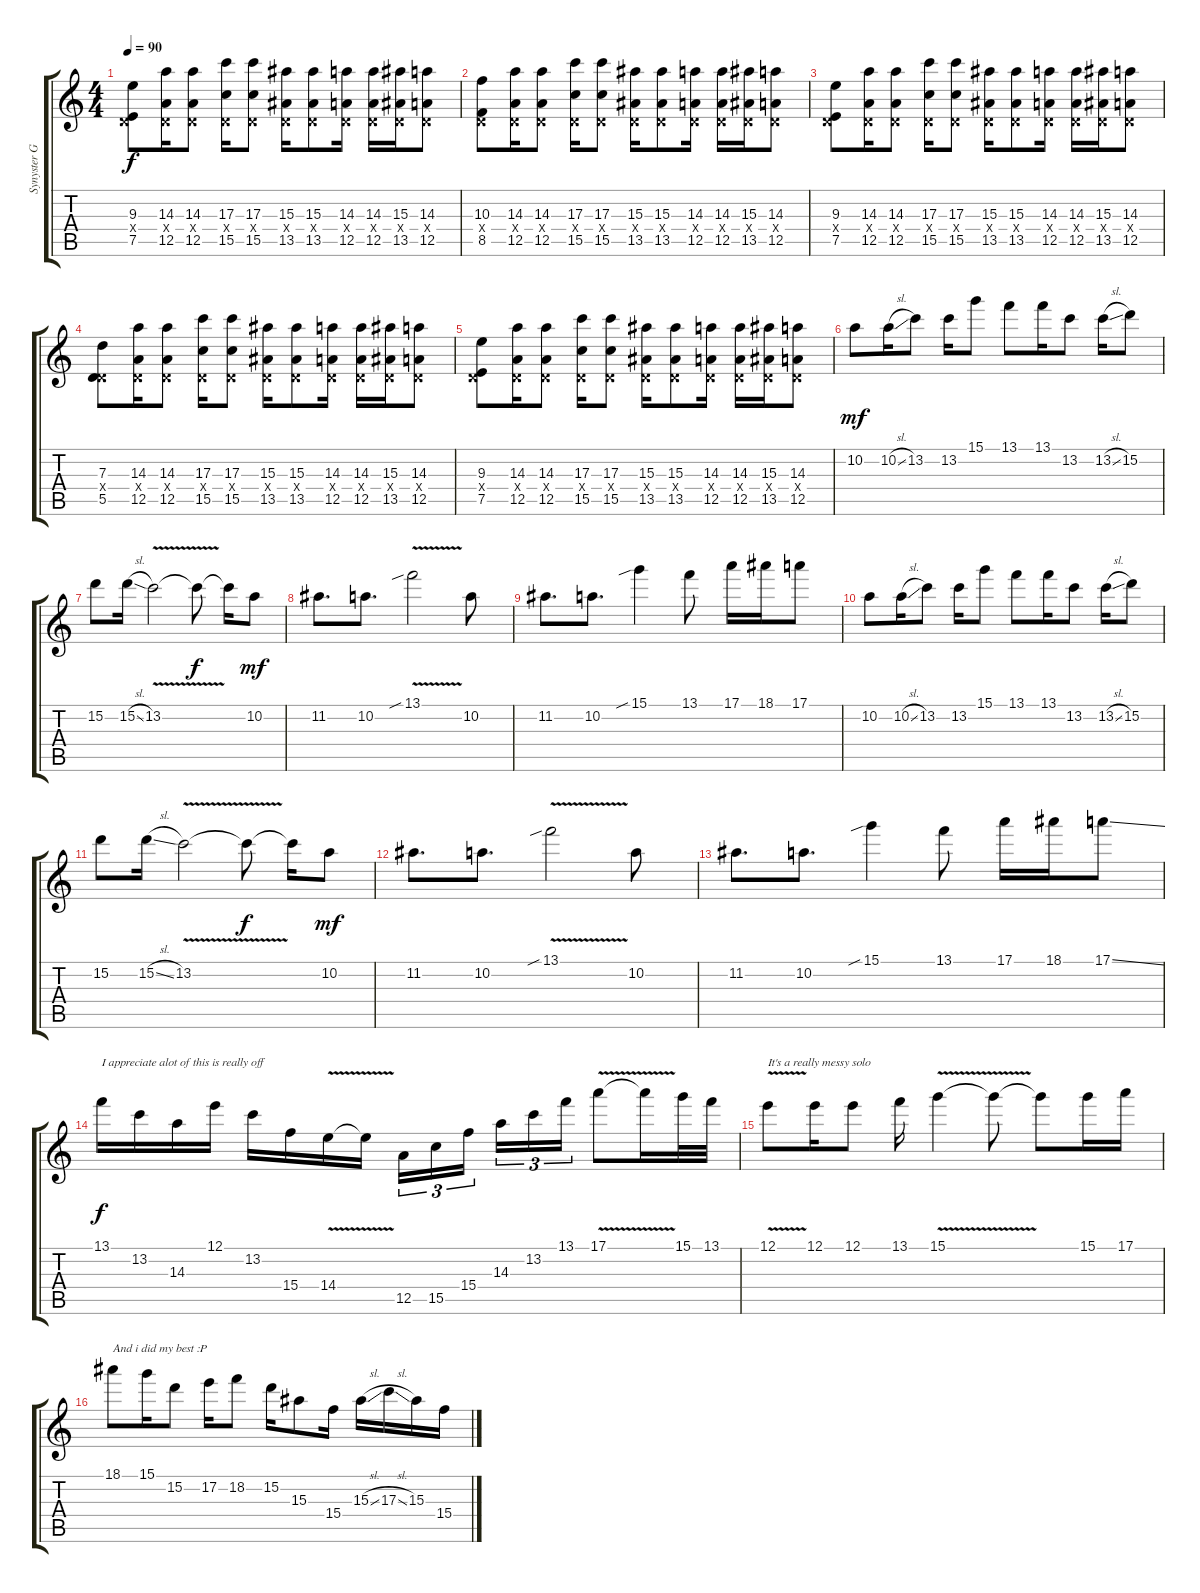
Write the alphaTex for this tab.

\track ("Synyster Gates" "Synyster G") {instrument overdrivenguitar}
\staff {score tabs}
\tuning (E4 B3 G3 D3 A2 D2) {hide}
\ts (4 4)
\tempo 90
\clef g2
\ks c
(9.3 0.4{x} 7.5).8{dy f} (14.3 0.4{x} 12.5).16 (14.3 0.4{x} 12.5).8 (17.3 0.4{x} 15.5).16 (17.3 0.4{x} 15.5).8 (15.3 0.4{x} 13.5).16 (15.3 0.4{x} 13.5).8 (14.3 0.4{x} 12.5).16 (14.3 0.4{x} 12.5).16 (15.3 0.4{x} 13.5).16 (14.3 0.4{x} 12.5).8 |
(10.3 0.4{x} 8.5).8 (14.3 0.4{x} 12.5).16 (14.3 0.4{x} 12.5).8 (17.3 0.4{x} 15.5).16 (17.3 0.4{x} 15.5).8 (15.3 0.4{x} 13.5).16 (15.3 0.4{x} 13.5).8 (14.3 0.4{x} 12.5).16 (14.3 0.4{x} 12.5).16 (15.3 0.4{x} 13.5).16 (14.3 0.4{x} 12.5).8 |
(9.3 0.4{x} 7.5).8 (14.3 0.4{x} 12.5).16 (14.3 0.4{x} 12.5).8 (17.3 0.4{x} 15.5).16 (17.3 0.4{x} 15.5).8 (15.3 0.4{x} 13.5).16 (15.3 0.4{x} 13.5).8 (14.3 0.4{x} 12.5).16 (14.3 0.4{x} 12.5).16 (15.3 0.4{x} 13.5).16 (14.3 0.4{x} 12.5).8 |
(7.3 0.4{x} 5.5).8 (14.3 0.4{x} 12.5).16 (14.3 0.4{x} 12.5).8 (17.3 0.4{x} 15.5).16 (17.3 0.4{x} 15.5).8 (15.3 0.4{x} 13.5).16 (15.3 0.4{x} 13.5).8 (14.3 0.4{x} 12.5).16 (14.3 0.4{x} 12.5).16 (15.3 0.4{x} 13.5).16 (14.3 0.4{x} 12.5).8 |
(9.3 0.4{x} 7.5).8 (14.3 0.4{x} 12.5).16 (14.3 0.4{x} 12.5).8 (17.3 0.4{x} 15.5).16 (17.3 0.4{x} 15.5).8 (15.3 0.4{x} 13.5).16 (15.3 0.4{x} 13.5).8 (14.3 0.4{x} 12.5).16 (14.3 0.4{x} 12.5).16 (15.3 0.4{x} 13.5).16 (14.3 0.4{x} 12.5).8 |
10.2.8{dy mf} 10.2{sl}.16 13.2.8 13.2.16 15.1.8 13.1.8 13.1.16 13.2.8 13.2{sl}.16 15.2.8 |
15.2.8 15.2{sl}.16 13.2{v}.2 13.2{t}.8{dy f} 13.2{t}.16 10.2.8{dy mf} |
11.2.8{d} 10.2.8{d} 13.1{v sib}.2 10.2.8 |
11.2.8{d} 10.2.8{d} 15.1{sib}.4 13.1.8 17.1.16 18.1.16 17.1.8 |
10.2.8 10.2{sl}.16 13.2.8 13.2.16 15.1.8 13.1.8 13.1.16 13.2.8 13.2{sl}.16 15.2.8 |
15.2.8 15.2{sl}.16 13.2{v}.2 13.2{t}.8{dy f} 13.2{t}.16 10.2.8{dy mf} |
11.2.8{d} 10.2.8{d} 13.1{v sib}.2 10.2.8 |
11.2.8{d} 10.2.8{d} 15.1{sib}.4 13.1.8 17.1.16 18.1.16 17.1{ss}.8 |
13.1.16{txt "I appreciate alot of this is really off" dy f volume 16 balance 8} 13.2.16 14.3.16 12.1.16 13.2.16 15.4.16 14.4{v}.16 14.4{t}.16 12.5.16{tu (3 2)} 15.5.16{tu (3 2)} 15.4.16{tu (3 2) beam splitsecondary} 14.3.16{tu (3 2)} 13.2.16{tu (3 2)} 13.1.16{tu (3 2)} 17.1{v}.8 17.1{t}.16 15.1.32 13.1.32 |
12.1{v}.8{txt "It's a really messy solo"} 12.1.16 12.1.8 13.1.16 15.1{v}.4 15.1{t}.8 15.1{t}.8 15.1.16 17.1.16 |
18.1.8{txt "And i did my best :P"} 15.1.16 15.2.8 17.2.16 18.2.8 15.2.16 15.3.8 15.4.16 15.3{sl}.16 17.3{sl}.16 15.3.16 15.4.16
